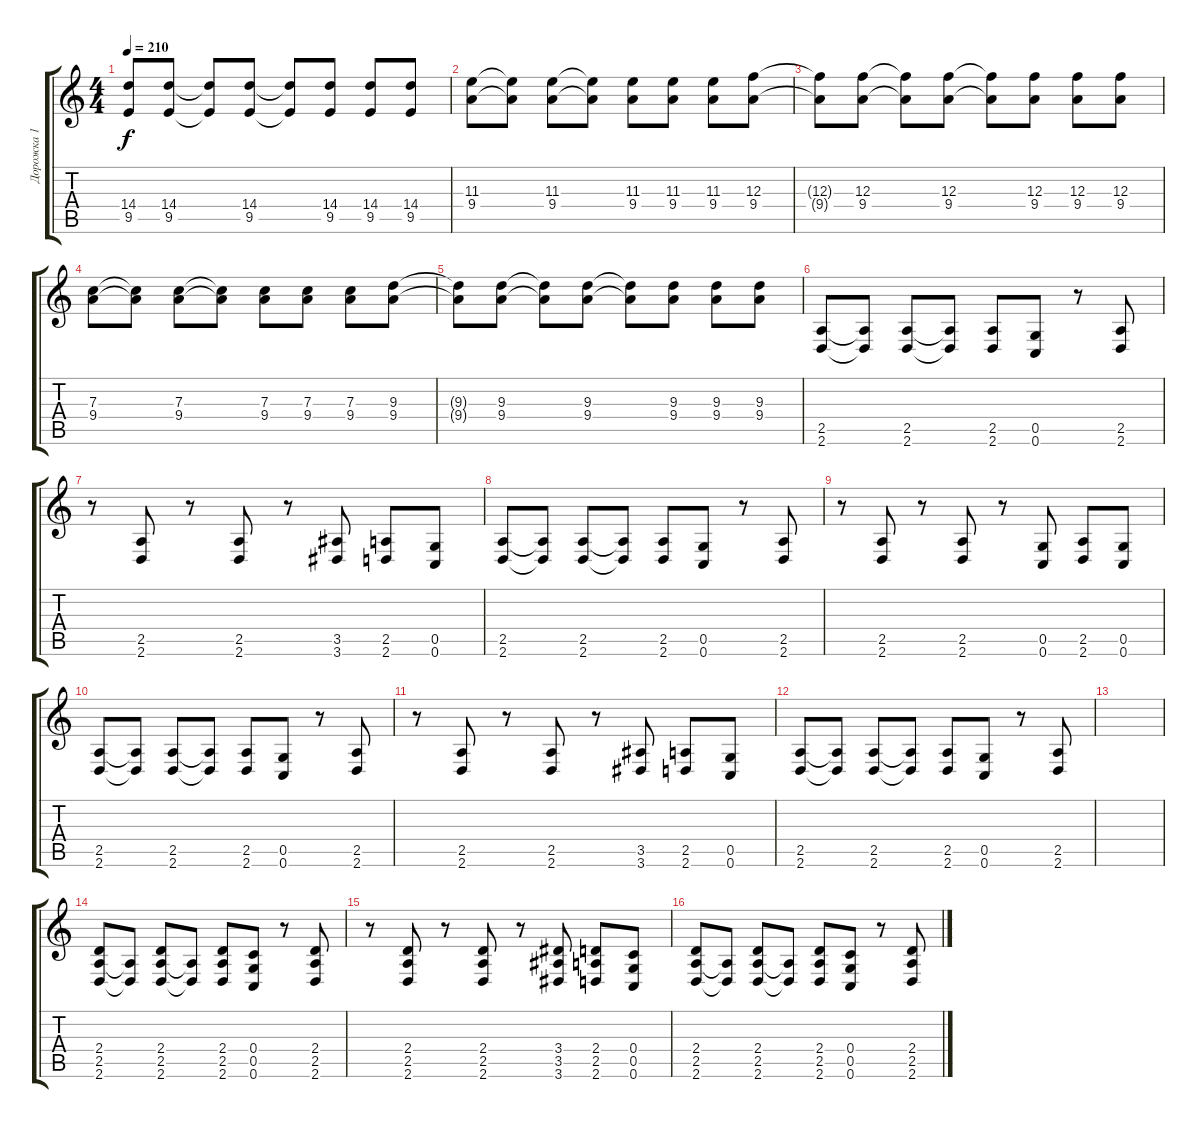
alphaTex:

\track ("Дорожка 1" "Дорожка 1") {instrument overdrivenguitar}
\staff {score tabs}
\tuning (D4 A3 F3 C3 G2 C2) {hide}
\ts (4 4)
\tempo 210
\clef g2
\ks c
(14.4{t} 9.5{t}).8{dy f} (14.4 9.5).8 (14.4{t} 9.5{t}).8 (14.4 9.5).8 (14.4{t} 9.5{t}).8 (14.4 9.5).8 (14.4 9.5).8 (14.4 9.5).8 |
(11.3 9.4).8 (11.3{t} 9.4{t}).8 (11.3 9.4).8 (11.3{t} 9.4{t}).8 (11.3 9.4).8 (11.3 9.4).8 (11.3 9.4).8 (12.3 9.4).8 |
(12.3{t} 9.4{t}).8 (12.3 9.4).8 (12.3{t} 9.4{t}).8 (12.3 9.4).8 (12.3{t} 9.4{t}).8 (12.3 9.4).8 (12.3 9.4).8 (12.3 9.4).8 |
(7.3 9.4).8 (7.3{t} 9.4{t}).8 (7.3 9.4).8 (7.3{t} 9.4{t}).8 (7.3 9.4).8 (7.3 9.4).8 (7.3 9.4).8 (9.3 9.4).8 |
(9.3{t} 9.4{t}).8 (9.3 9.4).8 (9.3{t} 9.4{t}).8 (9.3 9.4).8 (9.3{t} 9.4{t}).8 (9.3 9.4).8 (9.3 9.4).8 (9.3 9.4).8 |
(2.5 2.6).8{volume 7} (2.5{t} 2.6{t}).8 (2.5 2.6).8 (2.5{t} 2.6{t}).8 (2.5 2.6).8 (0.5 0.6).8 r.8 (2.5 2.6).8 |
r.8 (2.5 2.6).8 r.8 (2.5 2.6).8 r.8 (3.5 3.6).8 (2.5 2.6).8 (0.5 0.6).8 |
(2.5 2.6).8 (2.5{t} 2.6{t}).8 (2.5 2.6).8 (2.5{t} 2.6{t}).8 (2.5 2.6).8 (0.5 0.6).8 r.8 (2.5 2.6).8 |
r.8 (2.5 2.6).8 r.8 (2.5 2.6).8 r.8 (0.5 0.6).8 (2.5 2.6).8 (0.5 0.6).8 |
(2.5 2.6).8 (2.5{t} 2.6{t}).8 (2.5 2.6).8 (2.5{t} 2.6{t}).8 (2.5 2.6).8 (0.5 0.6).8 r.8 (2.5 2.6).8 |
r.8 (2.5 2.6).8 r.8 (2.5 2.6).8 r.8 (3.5 3.6).8 (2.5 2.6).8 (0.5 0.6).8 |
(2.5 2.6).8 (2.5{t} 2.6{t}).8 (2.5 2.6).8 (2.5{t} 2.6{t}).8 (2.5 2.6).8 (0.5 0.6).8 r.8 (2.5 2.6).8 |
|
(2.4 2.5 2.6).8{volume 13 instrument distortionguitar} (2.5{t} 2.6{t}).8 (2.4 2.5 2.6).8 (2.5{t} 2.6{t}).8 (2.4 2.5 2.6).8 (0.4 0.5 0.6).8 r.8 (2.4 2.5 2.6).8 |
r.8 (2.4 2.5 2.6).8 r.8 (2.4 2.5 2.6).8 r.8 (3.4 3.5 3.6).8 (2.4 2.5 2.6).8 (0.4 0.5 0.6).8 |
(2.4 2.5 2.6).8 (2.5{t} 2.6{t}).8 (2.4 2.5 2.6).8 (2.5{t} 2.6{t}).8 (2.4 2.5 2.6).8 (0.4 0.5 0.6).8 r.8 (2.4 2.5 2.6).8
